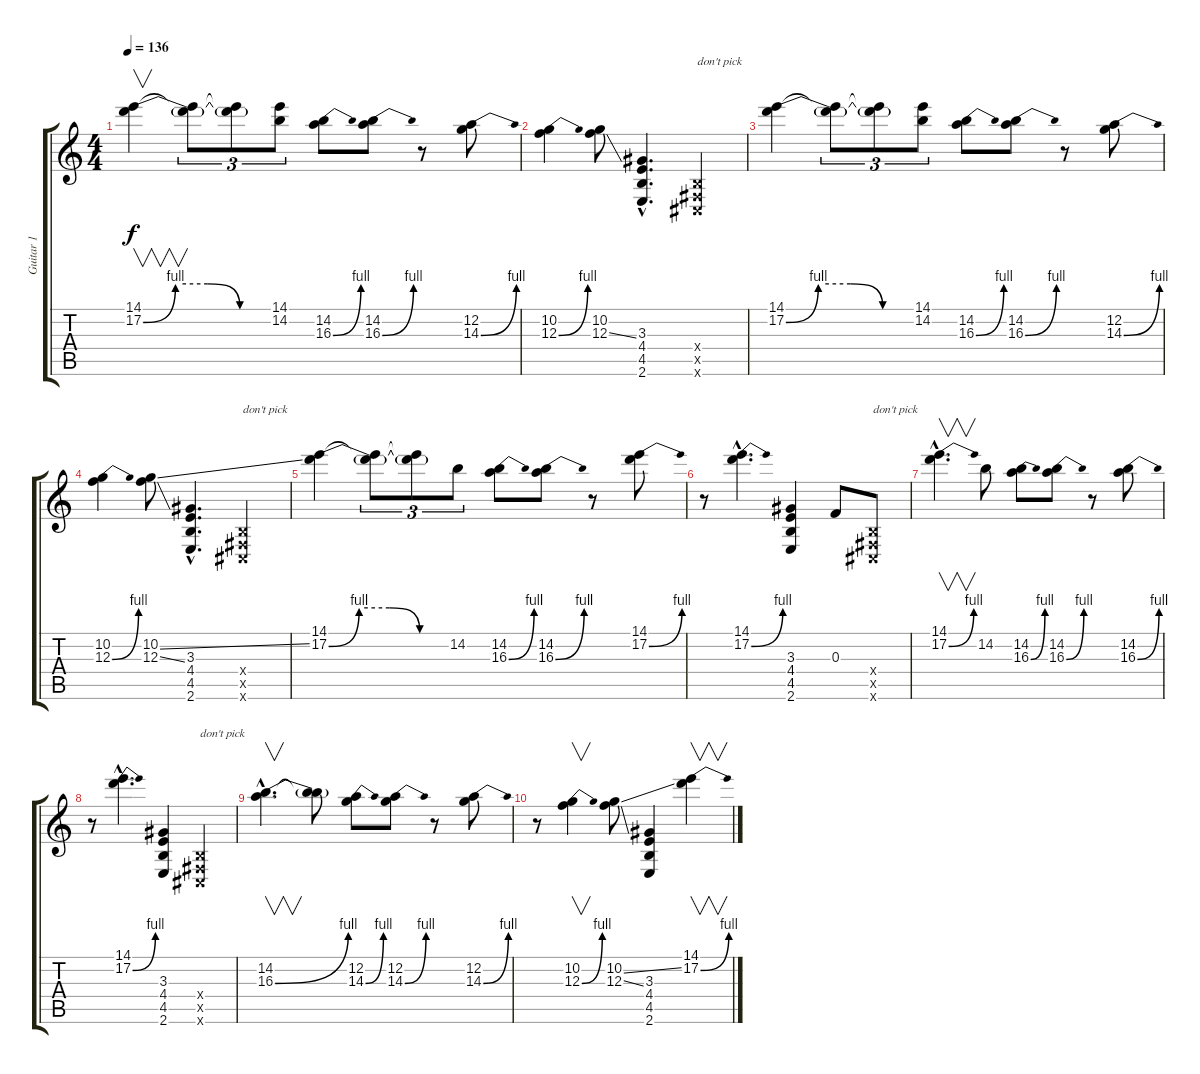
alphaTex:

\track ("Guitar 1" "Guitar 1") {instrument distortionguitar}
\staff {score tabs}
\tuning (D4 A3 F3 C3 G2 D2) {hide}
\ts (4 4)
\tempo 136
\clef g2
\ks c
(14.1 17.2{be (custom 0 0 15 4 30 4 45 0 60 0)}).4{v dy f} (14.1{t} 17.2{t}).8{tu (3 2)} (14.1{t} 17.2{t}).8{tu (3 2)} (14.1 14.2).8{tu (3 2)} (14.2 16.3{be (bend 0 0 60 4)}).8 (14.2 16.3{be (bend 0 0 60 4)}).8 r.8 (12.2 14.3{be (bend 0 0 60 4)}).8 |
(10.2 12.3{be (bend 0 0 60 4)}).4 (10.2 12.3{ss}).8 (3.3{hac} 4.4{hac} 4.5{hac} 2.6{hac}).4{d} (-1.4{x} -1.5{x} -1.6{x}).4{txt "don't pick"} |
(14.1 17.2{be (custom 0 0 15 4 30 4 45 0 60 0)}).4 (14.1{t} 17.2{t}).8{tu (3 2)} (14.1{t} 17.2{t}).8{tu (3 2)} (14.1 14.2).8{tu (3 2)} (14.2 16.3{be (bend 0 0 60 4)}).8 (14.2 16.3{be (bend 0 0 60 4)}).8 r.8 (12.2 14.3{be (bend 0 0 60 4)}).8 |
(10.2 12.3{be (bend 0 0 60 4)}).4 (10.2{ss} 12.3{ss}).8 (3.3{hac} 4.4{hac} 4.5{hac} 2.6{hac}).4{d} (-1.4{x} -1.5{x} -1.6{x}).4{txt "don't pick"} |
(14.1 17.2{be (custom 0 0 15 4 30 4 45 0 60 0)}).4 (14.1{t} 17.2{t}).8{tu (3 2)} (14.1{t} 17.2{t}).8{tu (3 2)} 14.2.8{tu (3 2)} (14.2 16.3{be (bend 0 0 60 4)}).8 (14.2 16.3{be (bend 0 0 60 4)}).8 r.8 (14.1 17.2{be (bend 0 0 60 4)}).8 |
r.8 (14.1{hac} 17.2{be (bend 0 0 60 4) hac}).4{d} (3.3 4.4 4.5 2.6).4 0.3.8 (-1.4{x} -1.5{x} -1.6{x}).8{txt "don't pick"} |
(14.1{hac} 17.2{be (bend 0 0 60 4) hac}).4{v d} 14.2.8 (14.2 16.3{be (bend 0 0 60 4)}).8 (14.2 16.3{be (bend 0 0 60 4)}).8 r.8 (14.2 16.3{be (bend 0 0 60 4)}).8 |
r.8 (14.1{hac} 17.2{be (bend 0 0 60 4) hac}).4{d} (3.3 4.4 4.5 2.6).4 (-1.4{x} -1.5{x} -1.6{x}).4{txt "don't pick"} |
(14.2{hac} 16.3{be (bend 0 0 60 4) hac}).4{v d} (14.2{t} 16.3{t}).8 (12.2 14.3{be (bend 0 0 60 4)}).8 (12.2 14.3{be (bend 0 0 60 4)}).8 r.8 (12.2 14.3{be (bend 0 0 60 4)}).8 |
r.8 (10.2 12.3{be (bend 0 0 60 4)}).4{v} (10.2{ss} 12.3{ss}).8 (3.3 4.4 4.5 2.6).4 (14.1 17.2{be (bend 0 0 60 4)}).4{v}
